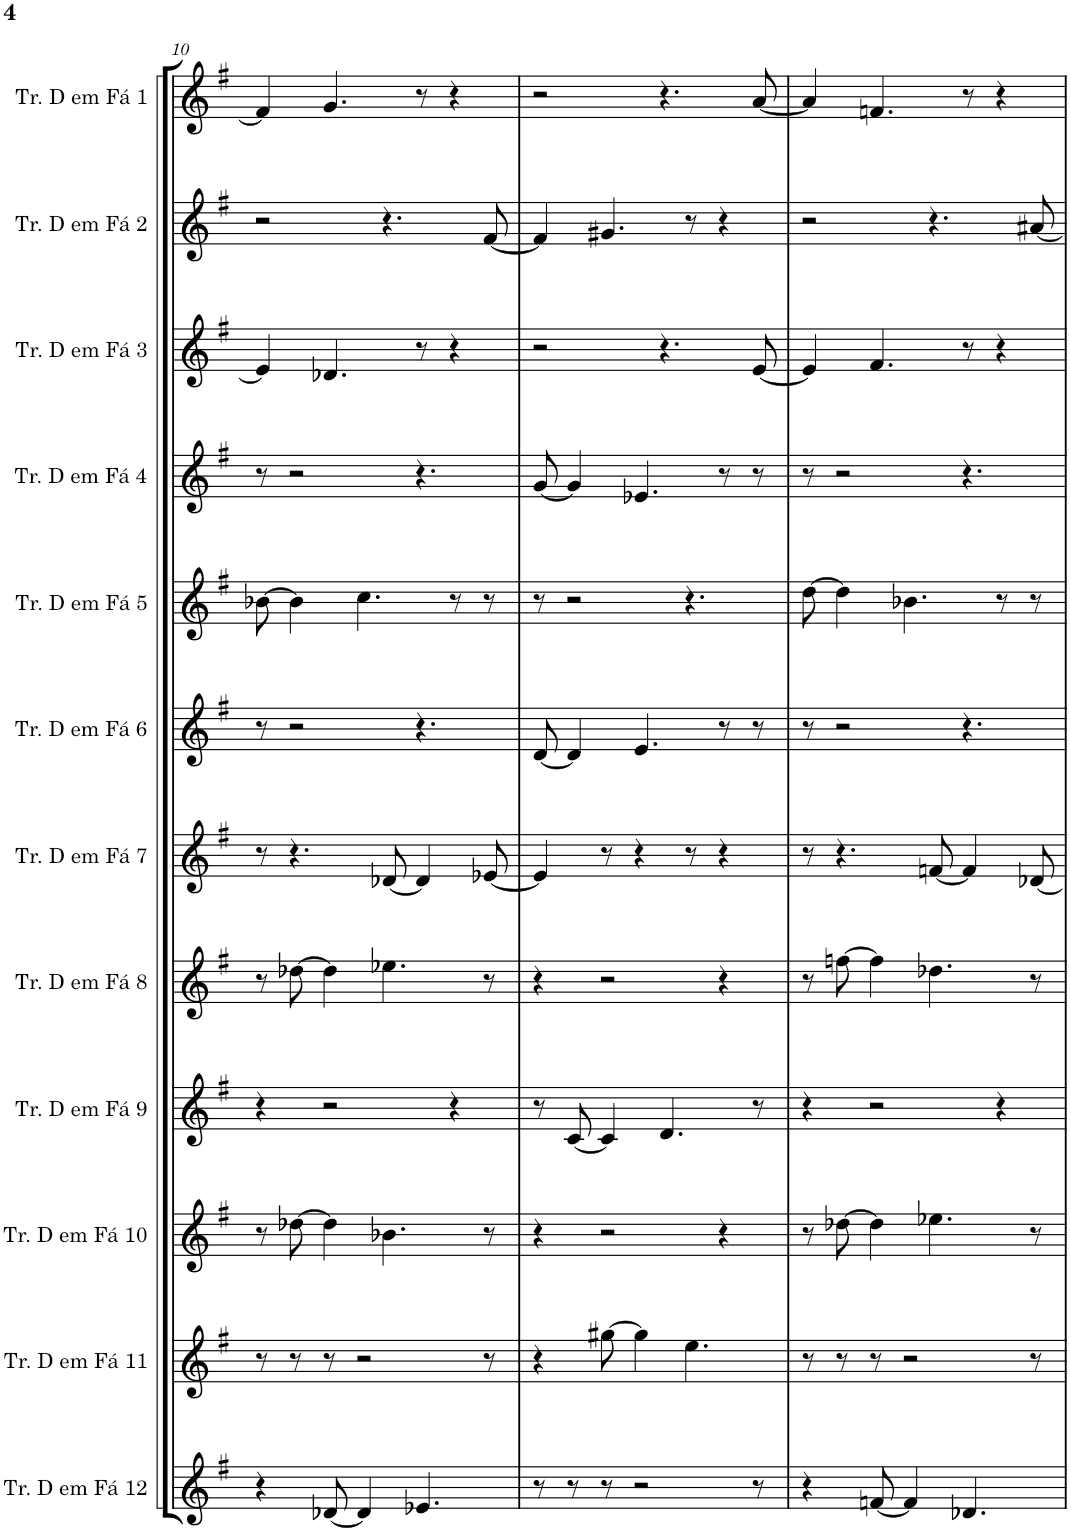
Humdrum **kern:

**kern	**kern	**kern	**kern	**kern	**kern	**kern	**kern	**kern	**kern	**kern	**kern
*part12	*part11	*part10	*part9	*part8	*part7	*part6	*part5	*part4	*part3	*part2	*part1
*staff12	*staff11	*staff10	*staff9	*staff8	*staff7	*staff6	*staff5	*staff4	*staff3	*staff2	*staff1
*I"Trompa em Fá 12	*I"Trompa em Fá 11	*I"Trompa em Fá 10	*I"Trompa em Fá 9	*I"Trompa em Fá 8	*I"Trompa em Fá 7	*I"Trompa em Fá 6	*I"Trompa em Fá 5	*I"Trompa em Fá 4	*I"Trompa em Fá 3	*I"Trompa em Fá 2	*I"Trompa em Fá 1
!!LO:PB:g=z
*clefG2	*clefG2	*clefG2	*clefG2	*clefG2	*clefG2	*clefG2	*clefG2	*clefG2	*clefG2	*clefG2	*clefG2
*Trd4c7	*Trd4c7	*Trd4c7	*Trd4c7	*Trd4c7	*Trd4c7	*Trd4c7	*Trd4c7	*Trd4c7	*Trd4c7	*Trd4c7	*Trd4c7
*k[f#]	*k[f#]	*k[f#]	*k[f#]	*k[f#]	*k[f#]	*k[f#]	*k[f#]	*k[f#]	*k[f#]	*k[f#]	*k[f#]
*M4/4	*M4/4	*M4/4	*M4/4	*M4/4	*M4/4	*M4/4	*M4/4	*M4/4	*M4/4	*M4/4	*M4/4
=10	=10	=10	=10	=10	=10	=10	=10	=10	=10	=10	=10
4r	8r	8r	4r	8r	8r	8r	[8b-X\	8r	4e/]	2r	4f/]
.	8r	[8dd-X\	.	[8dd-X\	4.r	2r	4b-\]	2r	.	.	.
[8d-X/	8r	4dd-\]	2r	4dd-\]	.	.	.	.	4.d-X/	.	4.g/
4d-/]	2r	.	.	.	.	.	4.cc\	.	.	.	.
.	.	4.b-X\	.	4.ee-X\	[8d-X/	.	.	.	.	4.r	.
4.e-X/	.	.	.	.	4d-/]	4.r	.	4.r	8r	.	8r
.	.	.	4r	.	.	.	8r	.	4r	.	4r
.	8r	8r	.	8r	[8e-X/	.	8r	.	.	[8f#/	.
=11	=11	=11	=11	=11	=11	=11	=11	=11	=11	=11	=11
8r	4r	4r	8r	4r	4e-/]	[8d/	8r	[8g/	2r	4f#/]	2r
8r	.	.	[8c/	.	.	4d/]	2r	4g/]	.	.	.
8r	[8gg#X\	2r	4c/]	2r	8r	.	.	.	.	4.g#X/	.
2r	4gg#\]	.	.	.	4r	4.e/	.	4.e-X/	.	.	.
.	.	.	4.d/	.	.	.	.	.	4.r	.	4.r
.	4.ee\	.	.	.	8r	.	4.r	.	.	8r	.
.	.	4r	.	4r	4r	8r	.	8r	.	4r	.
8r	.	.	8r	.	.	8r	.	8r	[8e/	.	[8a/
=12	=12	=12	=12	=12	=12	=12	=12	=12	=12	=12	=12
4r	8r	8r	4r	8r	8r	8r	[8dd\	8r	4e/]	2r	4a/]
.	8r	[8dd-X\	.	[8ffn\	4.r	2r	4dd\]	2r	.	.	.
[8fn/	8r	4dd-\]	2r	4ff\]	.	.	.	.	4.f#/	.	4.fn/
4f/]	2r	.	.	.	.	.	4.b-X\	.	.	.	.
.	.	4.ee-X\	.	4.dd-X\	[8fn/	.	.	.	.	4.r	.
4.d-X/	.	.	.	.	4f/]	4.r	.	4.r	8r	.	8r
.	.	.	4r	.	.	.	8r	.	4r	.	4r
.	8r	8r	.	8r	[8d-X/	.	8r	.	.	[8a#X/	.
=	=	=	=	=	=	=	=	=	=	=	=
*-	*-	*-	*-	*-	*-	*-	*-	*-	*-	*-	*-
